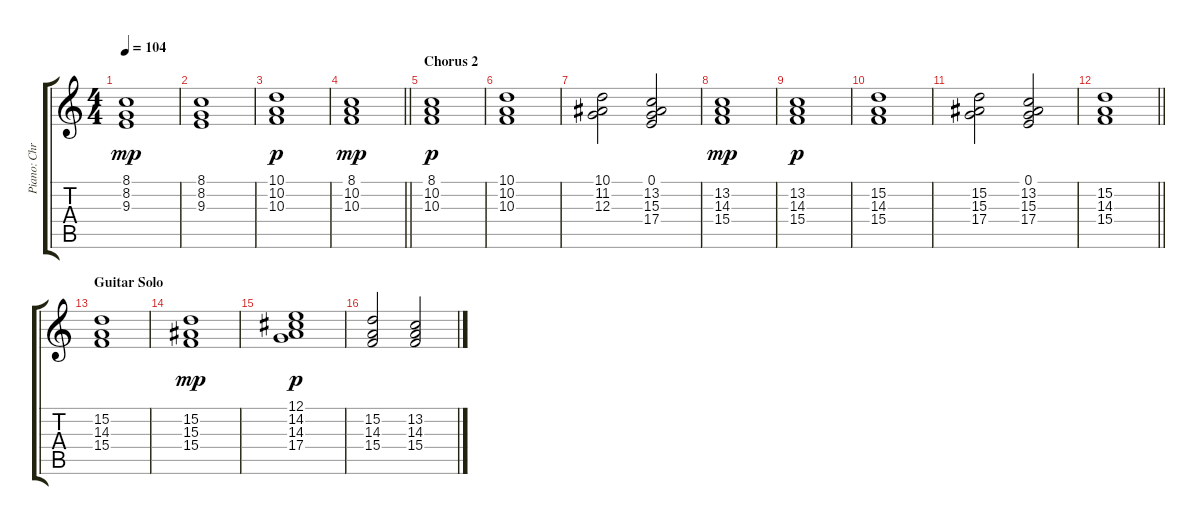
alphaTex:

\track ("Piano: Christine McVie" "Piano: Chr") {instrument acousticgrandpiano}
\staff {score tabs}
\tuning (E4 B3 G3 D3 A2 E2) {hide}
\ts (4 4)
\tempo 104
\clef g2
\ks c
(8.1 8.2 9.3).1{dy mp} |
(8.1 8.2 9.3).1 |
(10.1 10.2 10.3).1{dy p} |
\barLineRight lightlight
(8.1 10.2 10.3).1{dy mp} |
\section ("" "Chorus 2")
(8.1 10.2 10.3).1{dy p} |
(10.1 10.2 10.3).1 |
(10.1 11.2 12.3).2 (0.1 13.2 15.3 17.4).2 |
(13.2 14.3 15.4).1{dy mp} |
(13.2 14.3 15.4).1{dy p} |
(15.2 14.3 15.4).1 |
(15.2 15.3 17.4).2 (0.1 13.2 15.3 17.4).2 |
\barLineRight lightlight
(15.2 14.3 15.4).1 |
\section ("" "Guitar Solo")
(15.2 14.3 15.4).1 |
(15.2 15.3 15.4).1{dy mp} |
(12.1 14.2 14.3 17.4).1{dy p} |
(15.2 14.3 15.4).2 (13.2 14.3 15.4).2
